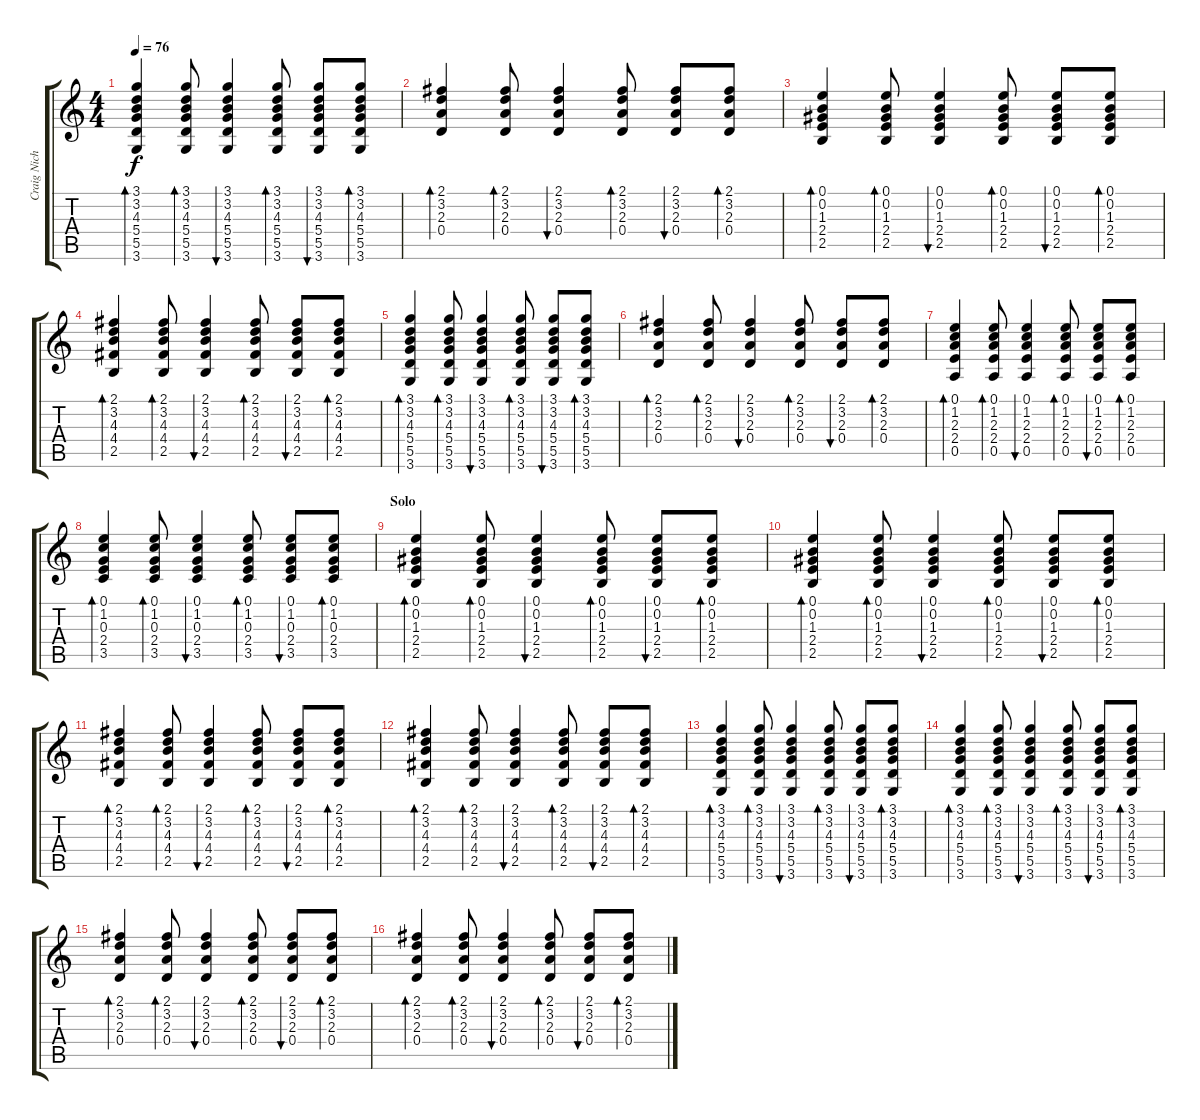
\track ("Craig Nicholls (Acoustic G.)" "Craig Nich") {instrument acousticguitarsteel}
\staff {score tabs}
\tuning (E4 B3 G3 D3 A2 E2) {hide}
\ts (4 4)
\tempo 76
\clef g2
\ks c
(3.1 3.2 4.3 5.4 5.5 3.6).4{bd 30 dy f} (3.1 3.2 4.3 5.4 5.5 3.6).8{bd 30} (3.1 3.2 4.3 5.4 5.5 3.6).4{bu 30} (3.1 3.2 4.3 5.4 5.5 3.6).8{bd 30} (3.1 3.2 4.3 5.4 5.5 3.6).8{bu 30} (3.1 3.2 4.3 5.4 5.5 3.6).8{bd 30} |
(2.1 3.2 2.3 0.4).4{bd 30} (2.1 3.2 2.3 0.4).8{bd 30} (2.1 3.2 2.3 0.4).4{bu 30} (2.1 3.2 2.3 0.4).8{bd 30} (2.1 3.2 2.3 0.4).8{bu 30} (2.1 3.2 2.3 0.4).8{bd 60} |
(0.1 0.2 1.3 2.4 2.5).4{bd 30} (0.1 0.2 1.3 2.4 2.5).8{bd 30} (0.1 0.2 1.3 2.4 2.5).4{bu 30} (0.1 0.2 1.3 2.4 2.5).8{bd 30} (0.1 0.2 1.3 2.4 2.5).8{bu 30} (0.1 0.2 1.3 2.4 2.5).8{bd 30} |
(2.1 3.2 4.3 4.4 2.5).4{bd 30} (2.1 3.2 4.3 4.4 2.5).8{bd 30} (2.1 3.2 4.3 4.4 2.5).4{bu 30} (2.1 3.2 4.3 4.4 2.5).8{bd 30} (2.1 3.2 4.3 4.4 2.5).8{bu 30} (2.1 3.2 4.3 4.4 2.5).8{bd 30} |
(3.1 3.2 4.3 5.4 5.5 3.6).4{bd 30} (3.1 3.2 4.3 5.4 5.5 3.6).8{bd 30} (3.1 3.2 4.3 5.4 5.5 3.6).4{bu 30} (3.1 3.2 4.3 5.4 5.5 3.6).8{bd 30} (3.1 3.2 4.3 5.4 5.5 3.6).8{bu 30} (3.1 3.2 4.3 5.4 5.5 3.6).8{bd 30} |
(2.1 3.2 2.3 0.4).4{bd 30} (2.1 3.2 2.3 0.4).8{bd 30} (2.1 3.2 2.3 0.4).4{bu 30} (2.1 3.2 2.3 0.4).8{bd 30} (2.1 3.2 2.3 0.4).8{bu 30} (2.1 3.2 2.3 0.4).8{bd 60} |
(0.1 1.2 2.3 2.4 0.5).4{bd 30} (0.1 1.2 2.3 2.4 0.5).8{bd 30} (0.1 1.2 2.3 2.4 0.5).4{bu 30} (0.1 1.2 2.3 2.4 0.5).8{bd 30} (0.1 1.2 2.3 2.4 0.5).8{bu 30} (0.1 1.2 2.3 2.4 0.5).8{bd 30} |
(0.1 1.2 0.3 2.4 3.5).4{bd 30} (0.1 1.2 0.3 2.4 3.5).8{bd 30} (0.1 1.2 0.3 2.4 3.5).4{bu 30} (0.1 1.2 0.3 2.4 3.5).8{bd 30} (0.1 1.2 0.3 2.4 3.5).8{bu 30} (0.1 1.2 0.3 2.4 3.5).8{bd 30} |
\section ("" "Solo")
(0.1 0.2 1.3 2.4 2.5).4{bd 30} (0.1 0.2 1.3 2.4 2.5).8{bd 30} (0.1 0.2 1.3 2.4 2.5).4{bu 30} (0.1 0.2 1.3 2.4 2.5).8{bd 30} (0.1 0.2 1.3 2.4 2.5).8{bu 30} (0.1 0.2 1.3 2.4 2.5).8{bd 30} |
(0.1 0.2 1.3 2.4 2.5).4{bd 30} (0.1 0.2 1.3 2.4 2.5).8{bd 30} (0.1 0.2 1.3 2.4 2.5).4{bu 30} (0.1 0.2 1.3 2.4 2.5).8{bd 30} (0.1 0.2 1.3 2.4 2.5).8{bu 30} (0.1 0.2 1.3 2.4 2.5).8{bd 30} |
(2.1 3.2 4.3 4.4 2.5).4{bd 30} (2.1 3.2 4.3 4.4 2.5).8{bd 30} (2.1 3.2 4.3 4.4 2.5).4{bu 30} (2.1 3.2 4.3 4.4 2.5).8{bd 30} (2.1 3.2 4.3 4.4 2.5).8{bu 30} (2.1 3.2 4.3 4.4 2.5).8{bd 30} |
(2.1 3.2 4.3 4.4 2.5).4{bd 30} (2.1 3.2 4.3 4.4 2.5).8{bd 30} (2.1 3.2 4.3 4.4 2.5).4{bu 30} (2.1 3.2 4.3 4.4 2.5).8{bd 30} (2.1 3.2 4.3 4.4 2.5).8{bu 30} (2.1 3.2 4.3 4.4 2.5).8{bd 30} |
(3.1 3.2 4.3 5.4 5.5 3.6).4{bd 30} (3.1 3.2 4.3 5.4 5.5 3.6).8{bd 30} (3.1 3.2 4.3 5.4 5.5 3.6).4{bu 30} (3.1 3.2 4.3 5.4 5.5 3.6).8{bd 30} (3.1 3.2 4.3 5.4 5.5 3.6).8{bu 30} (3.1 3.2 4.3 5.4 5.5 3.6).8{bd 30} |
(3.1 3.2 4.3 5.4 5.5 3.6).4{bd 30} (3.1 3.2 4.3 5.4 5.5 3.6).8{bd 30} (3.1 3.2 4.3 5.4 5.5 3.6).4{bu 30} (3.1 3.2 4.3 5.4 5.5 3.6).8{bd 30} (3.1 3.2 4.3 5.4 5.5 3.6).8{bu 30} (3.1 3.2 4.3 5.4 5.5 3.6).8{bd 30} |
(2.1 3.2 2.3 0.4).4{bd 30} (2.1 3.2 2.3 0.4).8{bd 30} (2.1 3.2 2.3 0.4).4{bu 30} (2.1 3.2 2.3 0.4).8{bd 30} (2.1 3.2 2.3 0.4).8{bu 30} (2.1 3.2 2.3 0.4).8{bd 60} |
(2.1 3.2 2.3 0.4).4{bd 30} (2.1 3.2 2.3 0.4).8{bd 30} (2.1 3.2 2.3 0.4).4{bu 30} (2.1 3.2 2.3 0.4).8{bd 30} (2.1 3.2 2.3 0.4).8{bu 30} (2.1 3.2 2.3 0.4).8{bd 60}
